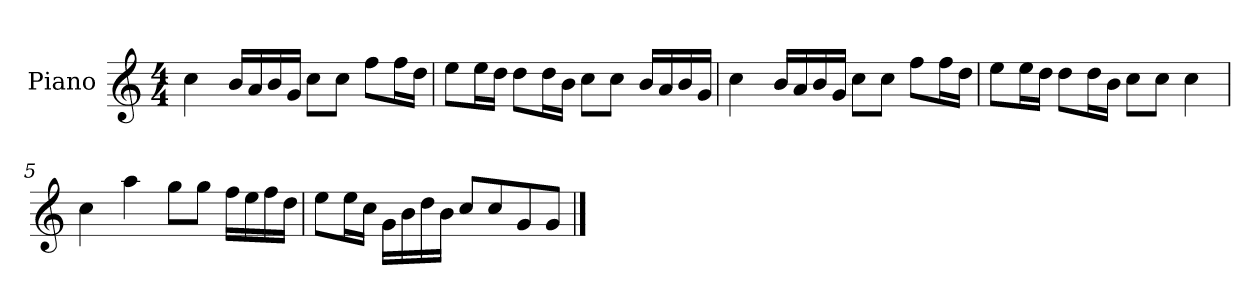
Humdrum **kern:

**kern
*part1
*staff1
*I"Piano
*I'P-no
*clefG2
*k[]
*M4/4
*MM90
=1
4cc\
16b/LL
16a/
16b/
16g/JJ
8cc\L
8cc\J
8ff\L
16ff\L
16dd\JJ
=2
8ee\L
16ee\L
16dd\JJ
8dd\L
16dd\L
16b\JJ
8cc\L
8cc\J
16b/LL
16a/
16b/
16g/JJ
=3
4cc\
16b/LL
16a/
16b/
16g/JJ
8cc\L
8cc\J
8ff\L
16ff\L
16dd\JJ
=4
8ee\L
16ee\L
16dd\JJ
8dd\L
16dd\L
16b\JJ
8cc\L
8cc\J
4cc\
!!LO:LB:g=z
=5
4cc\
4aa\
8gg\L
8gg\J
16ff\LL
16ee\
16ff\
16dd\JJ
=6
8ee\L
16ee\L
16cc\JJ
16g\LL
16b\
16dd\
16b\JJ
8cc/L
8cc/
8g/
8g/J
==
*-
